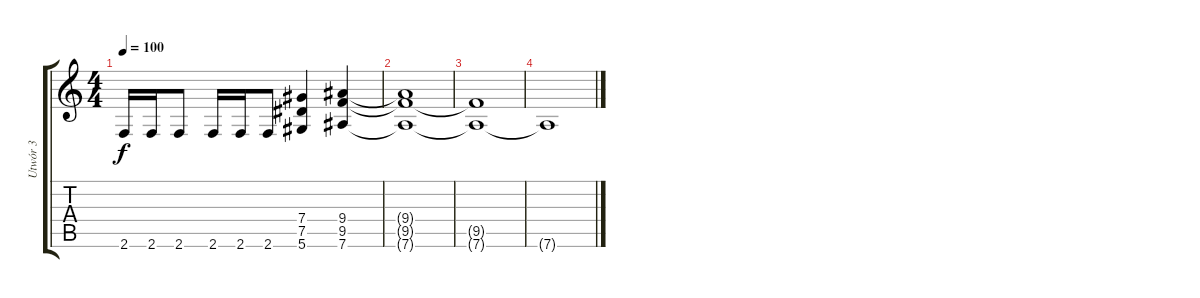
\track ("Utwór 3" "Utwór 3") {instrument distortionguitar}
\staff {score tabs}
\tuning (Eb4 Bb3 Gb3 Db3 Ab2 Eb2) {hide}
\ts (4 4)
\tempo 100
\clef g2
\ks c
2.6.16{dy f} 2.6.16 2.6.8 2.6.16 2.6.16 2.6.8 (7.4 7.5 5.6).4 (9.4 9.5 7.6).4 |
(9.4{t} 9.5{t} 7.6{t}).1 |
(9.5{t} 7.6{t}).1 |
7.6{t}.1
